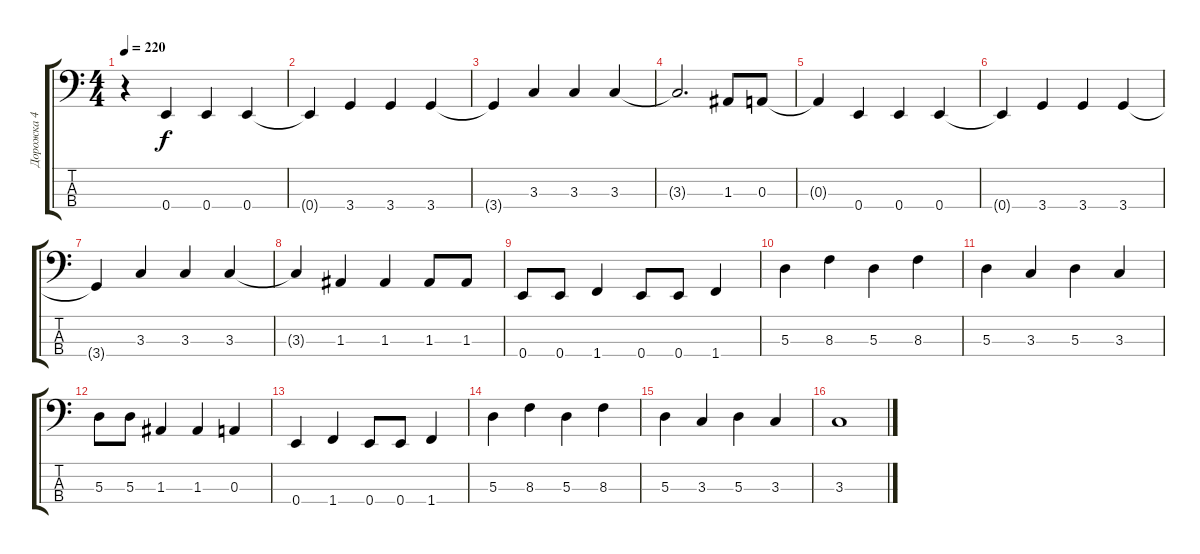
\track ("Дорожка 4" "Дорожка 4") {instrument electricbasspick}
\staff {score tabs}
\tuning (G2 D2 A1 E1) {hide}
\ts (4 4)
\tempo 220
\clef f4
\ks c
r.4{dy f} 0.4.4 0.4.4 0.4.4 |
0.4{t}.4 3.4.4 3.4.4 3.4.4 |
3.4{t}.4 3.3.4 3.3.4 3.3.4 |
3.3{t}.2{d} 1.3.8 0.3.8 |
0.3{t}.4 0.4.4 0.4.4 0.4.4 |
0.4{t}.4 3.4.4 3.4.4 3.4.4 |
3.4{t}.4 3.3.4 3.3.4 3.3.4 |
3.3{t}.4 1.3.4 1.3.4 1.3.8 1.3.8 |
0.4.8 0.4.8 1.4.4 0.4.8 0.4.8 1.4.4 |
5.3.4 8.3.4 5.3.4 8.3.4 |
5.3.4 3.3.4 5.3.4 3.3.4 |
5.3.8 5.3.8 1.3.4 1.3.4 0.3.4 |
0.4.4 1.4.4 0.4.8 0.4.8 1.4.4 |
5.3.4 8.3.4 5.3.4 8.3.4 |
5.3.4 3.3.4 5.3.4 3.3.4 |
3.3.1
